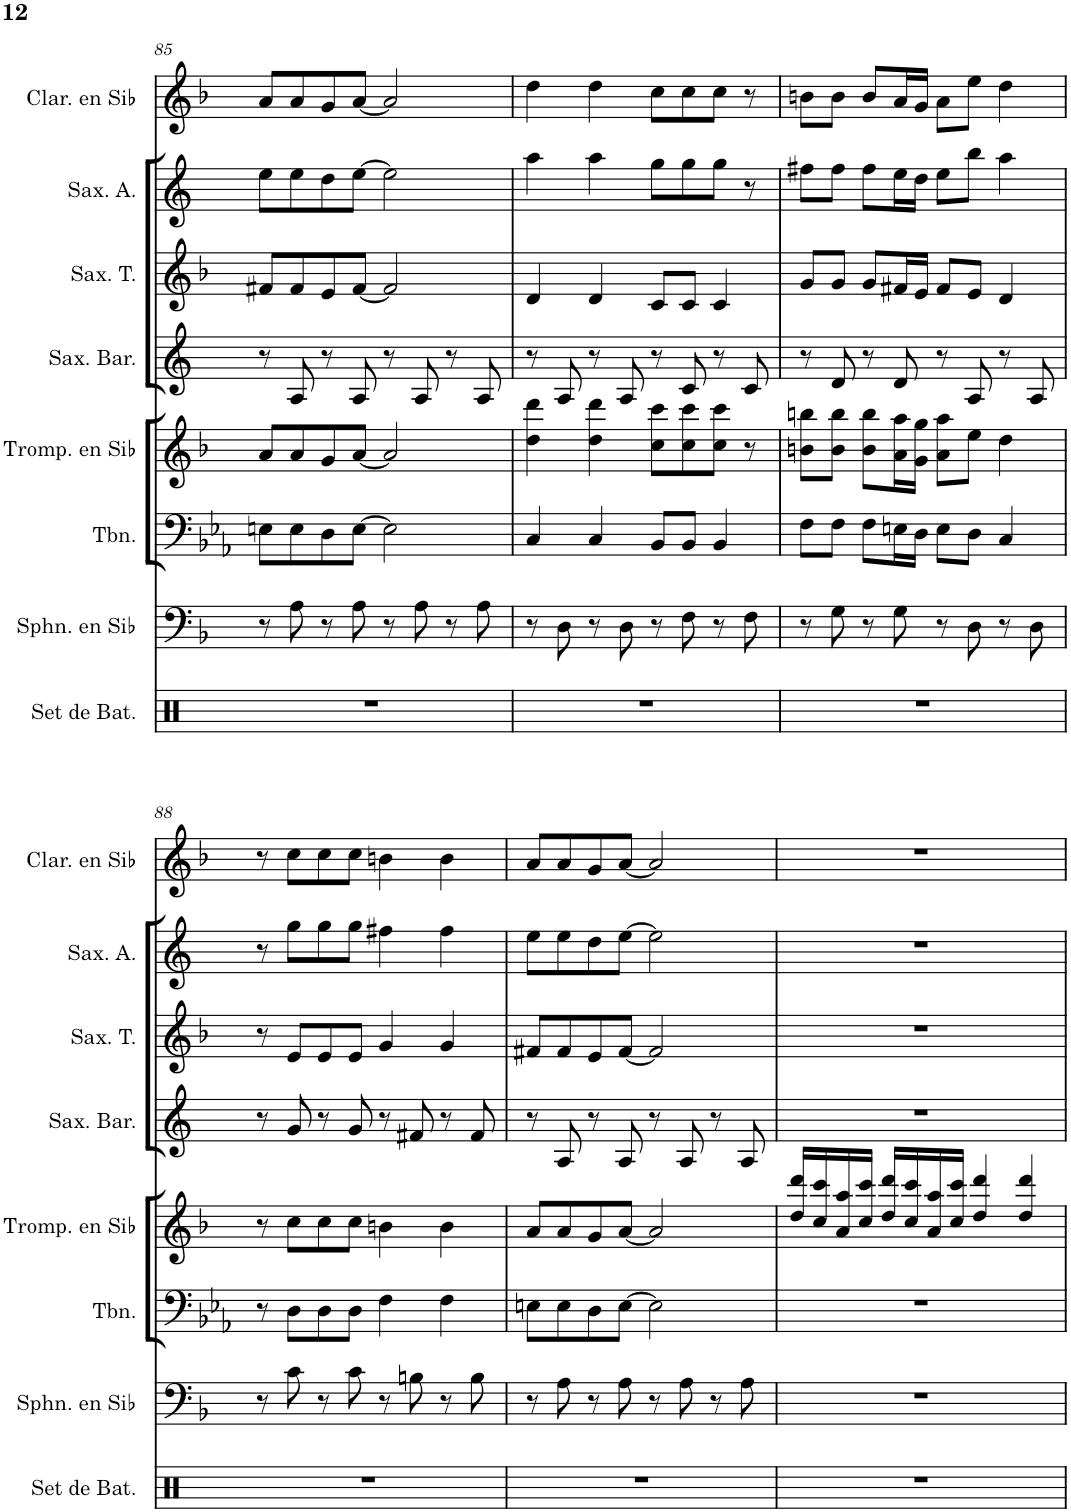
**kern	**kern	**kern	**kern	**kern	**kern	**kern	**kern
*part8	*part7	*part6	*part5	*part4	*part3	*part2	*part1
*staff8	*staff7	*staff6	*staff5	*staff4	*staff3	*staff2	*staff1
*I"Set de batterie	*I"Sousaphone en Sib	*I"Trombone	*I"Trompette en Sib	*I"Saxophone Baryton	*I"Saxophone Ténor	*I"Saxophone Alto	*I"Clarinette en Sib
*I'Set de Bat.	*I'Sphn. en Sib	*I'Tbn.	*I'Tromp. en Sib	*I'Sax. Bar.	*I'Sax. T.	*I'Sax. A.	*I'Clar. en Sib
!!LO:PB:g=z
*clefX	*clefF4	*clefF4	*clefG2	*clefG2	*clefG2	*clefG2	*clefG2
*	*Trd8c14	*	*Trd1c2	*Trd12c21	*Trd8c14	*Trd5c9	*Trd1c2
*k[]	*k[b-]	*k[b-e-a-]	*k[b-]	*k[]	*k[b-]	*k[]	*k[b-]
*M4/4	*M4/4	*M4/4	*M4/4	*M4/4	*M4/4	*M4/4	*M4/4
=85	=85	=85	=85	=85	=85	=85	=85
1r	8r	8En\L	8a/L	8r	8f#X/L	8ee\L	8a/L
.	8A\	8E\	8a/	8A/	8f#/	8ee\	8a/
.	8r	8D\	8g/	8r	8e/	8dd\	8g/
.	8A\	[8E\J	[8a/J	8A/	[8f#/J	[8ee\J	[8a/J
.	8r	2E\]	2a/]	8r	2f#/]	2ee\]	2a/]
.	8A\	.	.	8A/	.	.	.
.	8r	.	.	8r	.	.	.
.	8A\	.	.	8A/	.	.	.
=86	=86	=86	=86	=86	=86	=86	=86
1r	8r	4C/	4dd\ 4ddd\	8r	4d/	4aa\	4dd\
.	8D\	.	.	8A/	.	.	.
.	8r	4C/	4dd\ 4ddd\	8r	4d/	4aa\	4dd\
.	8D\	.	.	8A/	.	.	.
.	8r	8BB-/L	8cc\ 8ccc\L	8r	8c/L	8gg\L	8cc\L
.	8F\	8BB-/J	8cc\ 8ccc\	8c/	8c/J	8gg\	8cc\
.	8r	4BB-/	8cc\ 8ccc\J	8r	4c/	8gg\J	8cc\J
.	8F\	.	8r	8c/	.	8r	8r
=87	=87	=87	=87	=87	=87	=87	=87
1r	8r	8F\L	8bn\ 8bbn\L	8r	8g/L	8ff#X\L	8bn\L
.	8G\	8F\J	8b\ 8bb\J	8d/	8g/J	8ff#\J	8b\J
.	8r	8F\L	8b\ 8bb\L	8r	8g/L	8ff#\L	8b/L
.	8G\	16En\L	16a\ 16aa\L	8d/	16f#X/L	16ee\L	16a/L
.	.	16D\JJ	16g\ 16gg\JJ	.	16e/JJ	16dd\JJ	16g/JJ
.	8r	8E\L	8a\ 8aa\L	8r	8f#/L	8ee\L	8a\L
.	8D\	8D\J	8ee\J	8A/	8e/J	8bb\J	8ee\J
.	8r	4C/	4dd\	8r	4d/	4aa\	4dd\
.	8D\	.	.	8A/	.	.	.
!!LO:LB:g=z
=88	=88	=88	=88	=88	=88	=88	=88
1r	8r	8r	8r	8r	8r	8r	8r
.	8c\	8D\L	8cc\L	8g/	8e/L	8gg\L	8cc\L
.	8r	8D\	8cc\	8r	8e/	8gg\	8cc\
.	8c\	8D\J	8cc\J	8g/	8e/J	8gg\J	8cc\J
.	8r	4F\	4bn\	8r	4g/	4ff#X\	4bn\
.	8Bn\	.	.	8f#X/	.	.	.
.	8r	4F\	4b\	8r	4g/	4ff#\	4b\
.	8B\	.	.	8f#/	.	.	.
=89	=89	=89	=89	=89	=89	=89	=89
1r	8r	8En\L	8a/L	8r	8f#X/L	8ee\L	8a/L
.	8A\	8E\	8a/	8A/	8f#/	8ee\	8a/
.	8r	8D\	8g/	8r	8e/	8dd\	8g/
.	8A\	[8E\J	[8a/J	8A/	[8f#/J	[8ee\J	[8a/J
.	8r	2E\]	2a/]	8r	2f#/]	2ee\]	2a/]
.	8A\	.	.	8A/	.	.	.
.	8r	.	.	8r	.	.	.
.	8A\	.	.	8A/	.	.	.
=90	=90	=90	=90	=90	=90	=90	=90
1r	1r	1r	16dd/ 16ddd/LL	1r	1r	1r	1r
.	.	.	16cc/ 16ccc/	.	.	.	.
.	.	.	16a/ 16aa/	.	.	.	.
.	.	.	16cc/ 16ccc/JJ	.	.	.	.
.	.	.	16dd/ 16ddd/LL	.	.	.	.
.	.	.	16cc/ 16ccc/	.	.	.	.
.	.	.	16a/ 16aa/	.	.	.	.
.	.	.	16cc/ 16ccc/JJ	.	.	.	.
.	.	.	4dd/ 4ddd/	.	.	.	.
.	.	.	4dd/ 4ddd/	.	.	.	.
=	=	=	=	=	=	=	=
*-	*-	*-	*-	*-	*-	*-	*-
